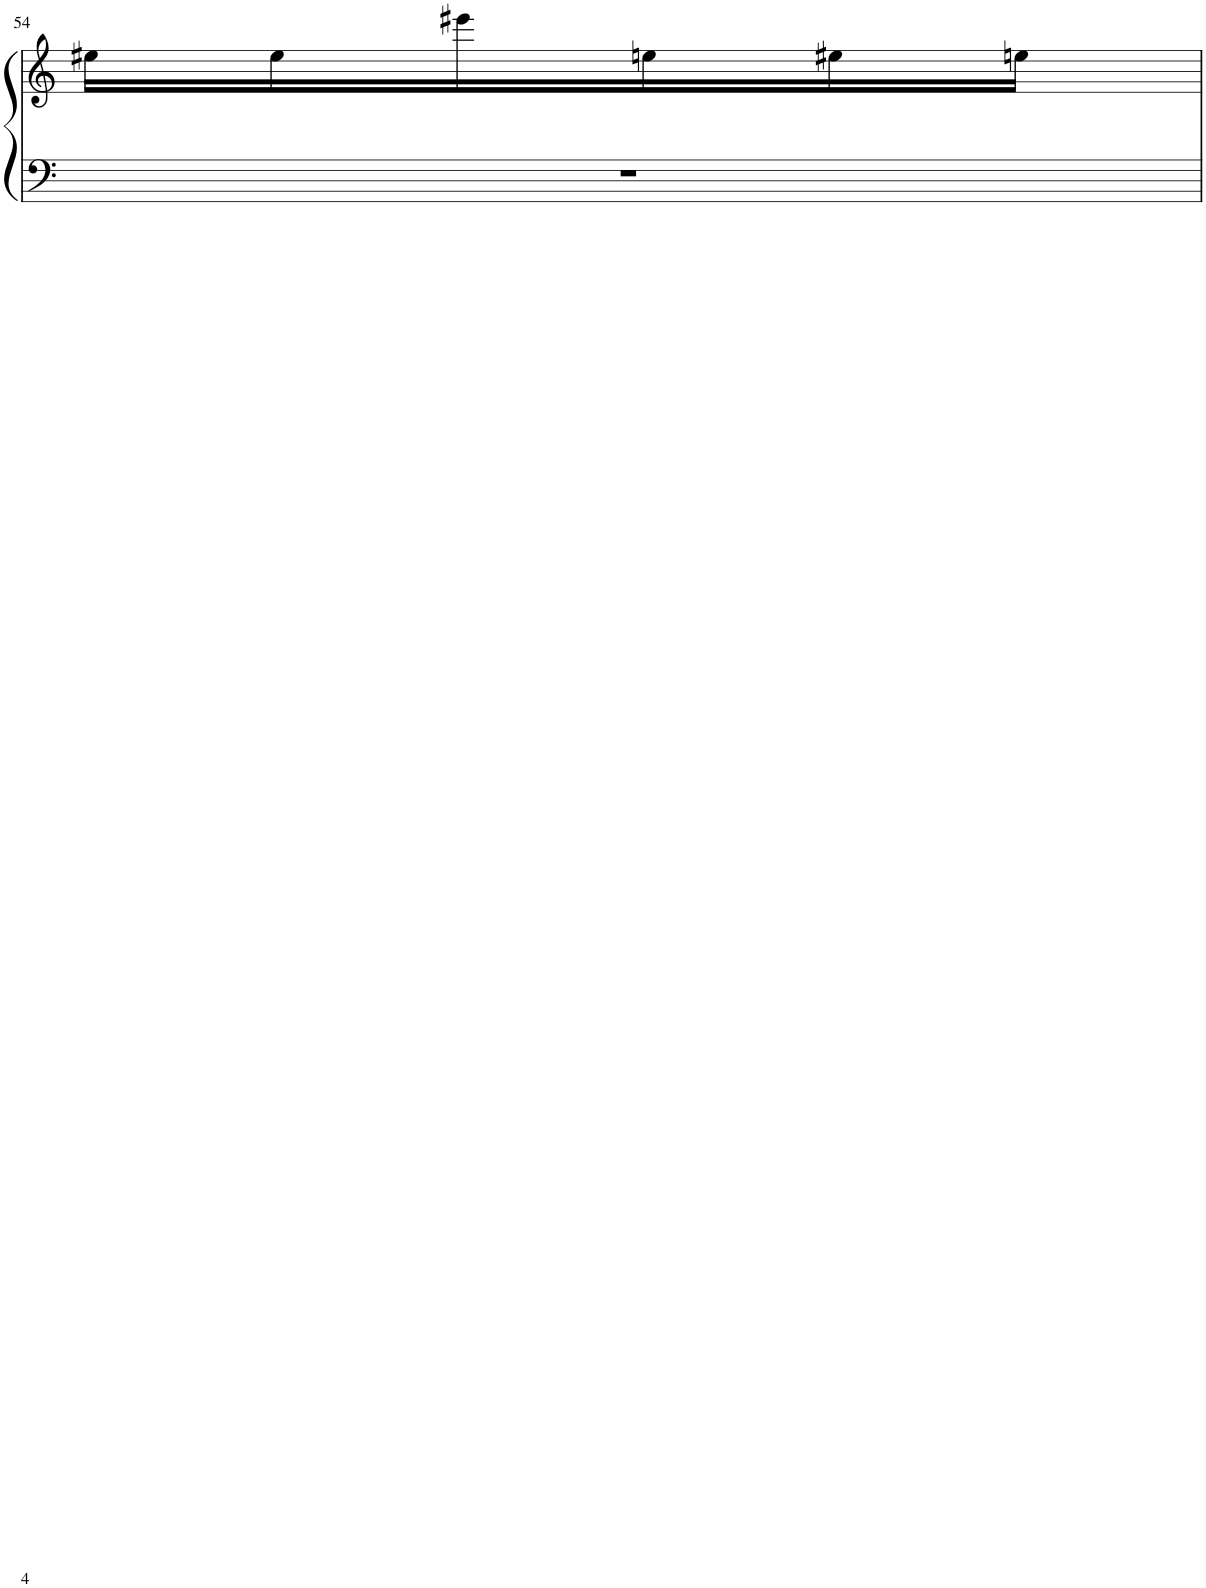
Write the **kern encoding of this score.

**kern	**kern
*part1	*part1
*staff2	*staff1
*I"Piano	*
*I'Pno	*
!!LO:PB:g=z
*clefF4	*clefG2
*k[]	*k[]
*M3/8	*M3/8
=54	=54
4.r	16ee#X\LL
.	16ee#\
.	16eee#X\
.	16een\
.	16ee#X\
.	16een\JJ
=	=
*-	*-
